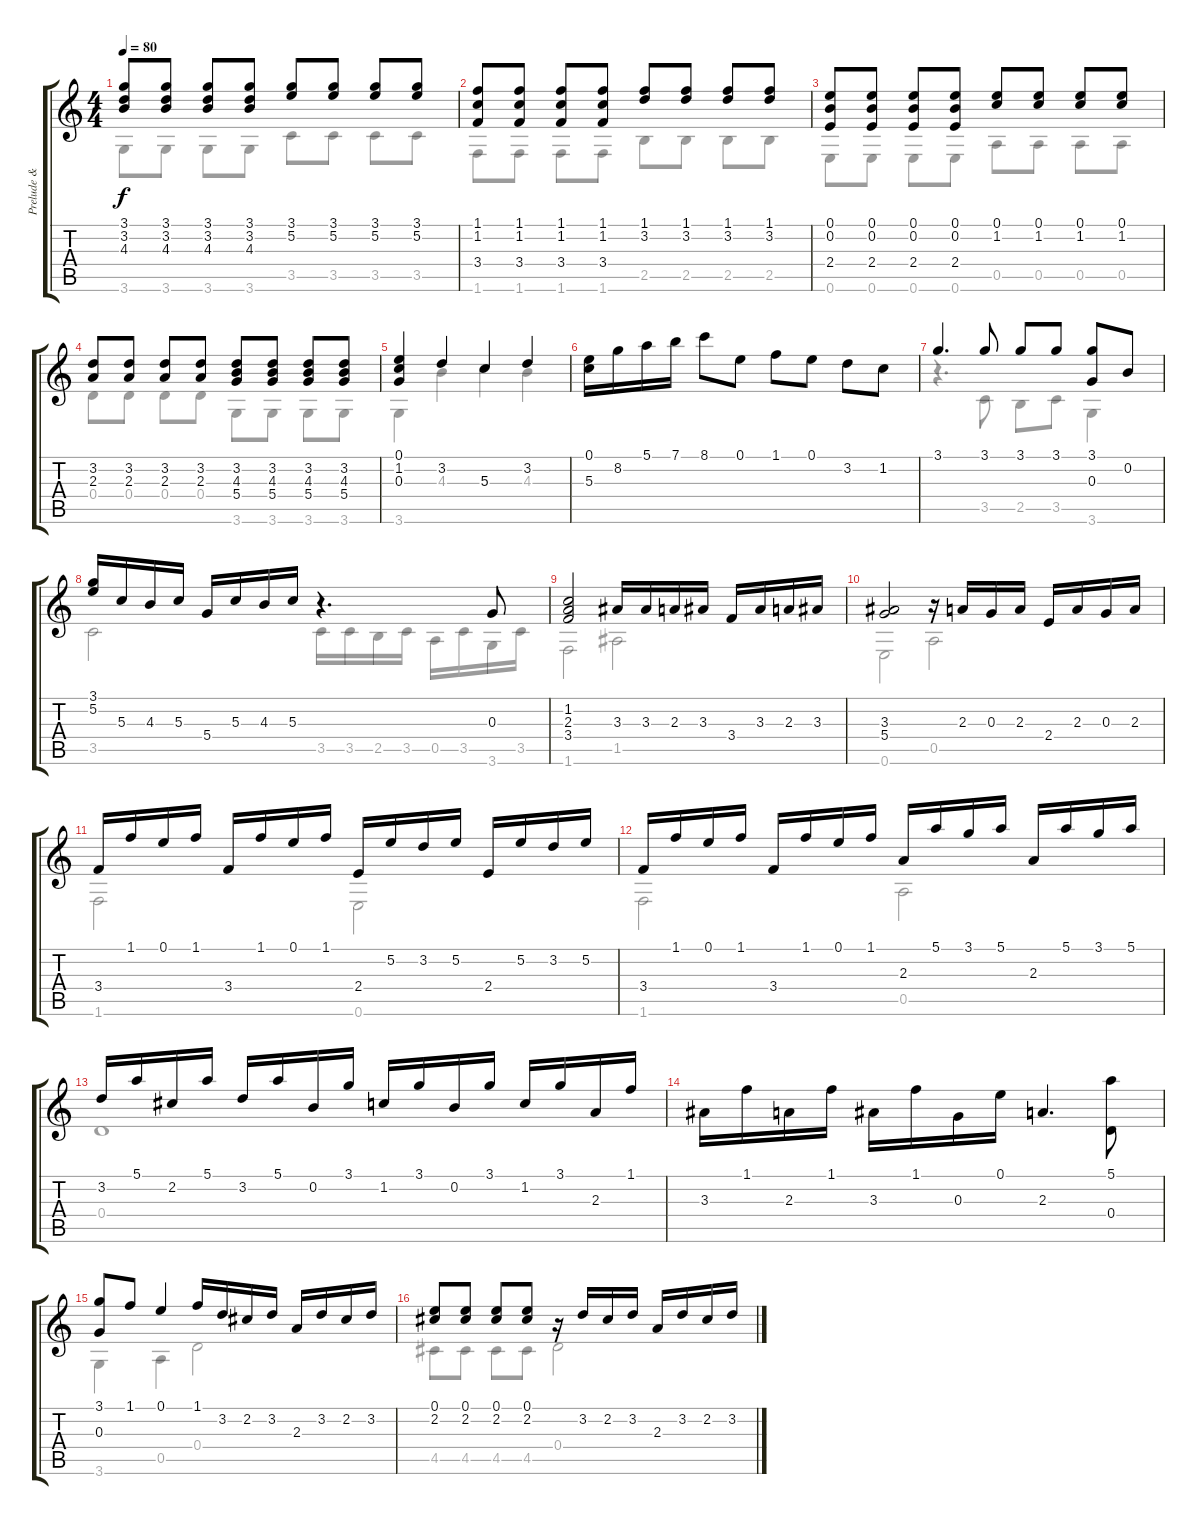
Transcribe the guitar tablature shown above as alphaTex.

\track ("Prelude & Fugue BWV 553" "Prelude & ") {instrument acousticguitarnylon}
\staff {score tabs}
\tuning (E4 B3 G3 D3 A2 E2) {hide}
\voice
\ts (4 4)
\tempo 80
\clef g2
\ks c
(3.1 3.2 4.3).8{dy f} (3.1 3.2 4.3).8 (3.1 3.2 4.3).8 (3.1 3.2 4.3).8 (3.1 5.2).8 (3.1 5.2).8 (3.1 5.2).8 (3.1 5.2).8 |
(1.1 1.2 3.4).8 (1.1 1.2 3.4).8 (1.1 1.2 3.4).8 (1.1 1.2 3.4).8 (1.1 3.2).8 (1.1 3.2).8 (1.1 3.2).8 (1.1 3.2).8 |
(0.1 0.2 2.4).8 (0.1 0.2 2.4).8 (0.1 0.2 2.4).8 (0.1 0.2 2.4).8 (0.1 1.2).8 (0.1 1.2).8 (0.1 1.2).8 (0.1 1.2).8 |
(3.2 2.3).8 (3.2 2.3).8 (3.2 2.3).8 (3.2 2.3).8 (3.2 4.3 5.4).8 (3.2 4.3 5.4).8 (3.2 4.3 5.4).8 (3.2 4.3 5.4).8 |
(0.1 1.2 0.3).4 3.2.4 5.3.4 3.2.4 |
(0.1 5.3).16 8.2.16 5.1.16 7.1.16 8.1.8 0.1.8 1.1.8 0.1.8 3.2.8 1.2.8 |
3.1.4{d} 3.1.8 3.1.8 3.1.8 (3.1 0.3).8 0.2.8 |
(3.1 5.2).16 5.3.16 4.3.16 5.3.16 5.4.16 5.3.16 4.3.16 5.3.16 r.4{d} 0.3.8 |
(1.2 2.3 3.4).2 3.3.16 3.3.16 2.3.16 3.3.16 3.4.16 3.3.16 2.3.16 3.3.16 |
(3.3 5.4).2 r.16 2.3.16 0.3.16 2.3.16 2.4.16 2.3.16 0.3.16 2.3.16 |
3.4.16 1.1.16 0.1.16 1.1.16 3.4.16 1.1.16 0.1.16 1.1.16 2.4.16 5.2.16 3.2.16 5.2.16 2.4.16 5.2.16 3.2.16 5.2.16 |
3.4.16 1.1.16 0.1.16 1.1.16 3.4.16 1.1.16 0.1.16 1.1.16 2.3.16 5.1.16 3.1.16 5.1.16 2.3.16 5.1.16 3.1.16 5.1.16 |
3.2.16 5.1.16 2.2.16 5.1.16 3.2.16 5.1.16 0.2.16 3.1.16 1.2.16 3.1.16 0.2.16 3.1.16 1.2.16 3.1.16 2.3.16 1.1.16 |
3.3.16 1.1.16 2.3.16 1.1.16 3.3.16 1.1.16 0.3.16 0.1.16 2.3.4{d} (5.1 0.4).8 |
(3.1 0.3).8 1.1.8 0.1.4 1.1.16 3.2.16 2.2.16 3.2.16 2.3.16 3.2.16 2.2.16 3.2.16 |
(0.1 2.2).8 (0.1 2.2).8 (0.1 2.2).8 (0.1 2.2).8 r.16 3.2.16 2.2.16 3.2.16 2.3.16 3.2.16 2.2.16 3.2.16
\voice
\clef g2
\ottava regular
\simile none
\ks c
3.6.8{dy f} 3.6.8 3.6.8 3.6.8 3.5.8 3.5.8 3.5.8 3.5.8 |
1.6.8 1.6.8 1.6.8 1.6.8 2.5.8 2.5.8 2.5.8 2.5.8 |
0.6.8 0.6.8 0.6.8 0.6.8 0.5.8 0.5.8 0.5.8 0.5.8 |
0.4.8 0.4.8 0.4.8 0.4.8 3.6.8 3.6.8 3.6.8 3.6.8 |
3.6.4 4.3.4 5.3.4 4.3.4 |
|
r.4{d} 3.5.8 2.5.8 3.5.8 3.6.4 |
3.5.2 3.5.16 3.5.16 2.5.16 3.5.16 0.5.16 3.5.16 3.6.16 3.5.16 |
1.6.2 1.5.2 |
0.6.2 0.5.2 |
1.6.2 0.6.2 |
1.6.2 0.5.2 |
0.4.1 |
|
3.6.4 0.5.4 0.4.2 |
4.5.8 4.5.8 4.5.8 4.5.8 0.4.2
